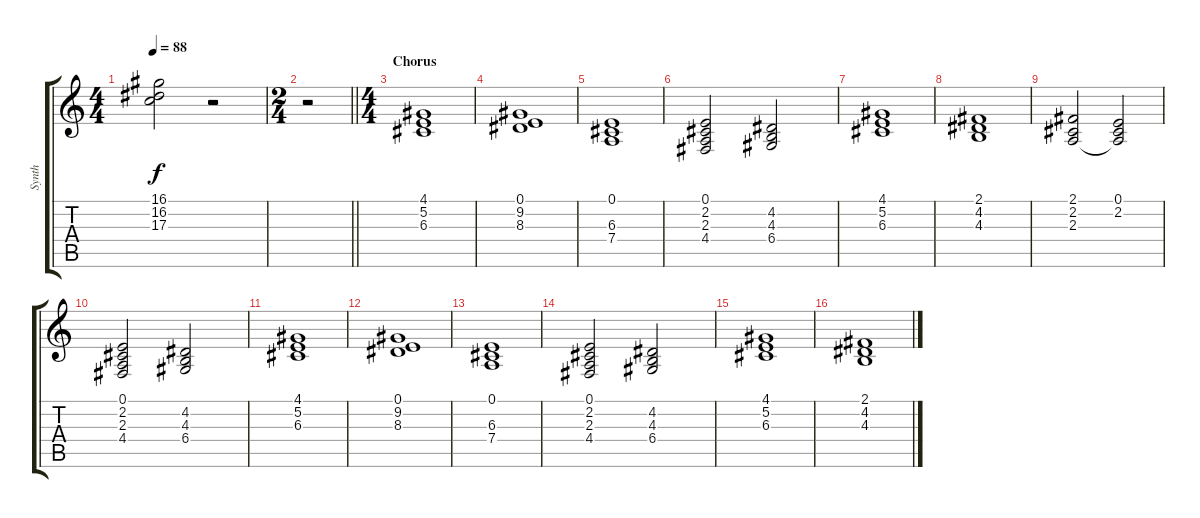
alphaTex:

\track ("Synth" "Synth") {instrument stringensemble1}
\staff {score tabs}
\tuning (E4 B3 G3 D3 A2 E2) {hide}
\ts (4 4)
\tempo 88
\clef g2
\ks c
(16.1 16.2 17.3).2{dy f} r.2 |
\ts (2 4)
\barLineRight lightlight
r.2 |
\ts (4 4)
\section ("" "Chorus")
(4.1 5.2 6.3).1 |
(0.1 9.2 8.3).1 |
(0.1 6.3 7.4).1 |
(0.1 2.2 2.3 4.4).2 (4.2 4.3 6.4).2 |
(4.1 5.2 6.3).1 |
(2.1 4.2 4.3).1 |
(2.1 2.2 2.3).2 (0.1 2.2 2.3{t}).2 |
(0.1 2.2 2.3 4.4).2 (4.2 4.3 6.4).2 |
(4.1 5.2 6.3).1 |
(0.1 9.2 8.3).1 |
(0.1 6.3 7.4).1 |
(0.1 2.2 2.3 4.4).2 (4.2 4.3 6.4).2 |
(4.1 5.2 6.3).1 |
(2.1 4.2 4.3).1
